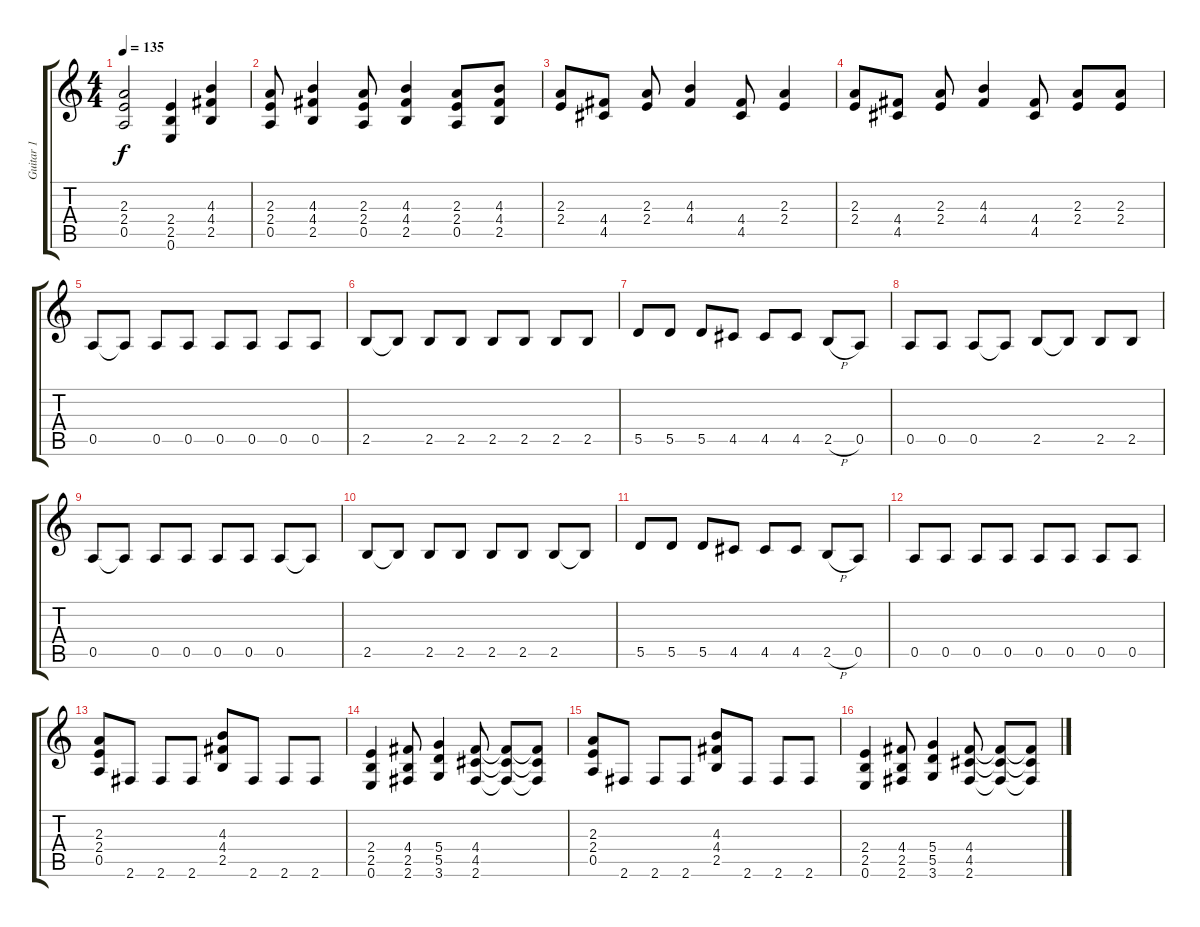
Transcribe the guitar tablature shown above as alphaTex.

\track ("Guitar 1" "Guitar 1") {instrument distortionguitar}
\staff {score tabs}
\tuning (E4 B3 G3 D3 A2 E2) {hide}
\ts (4 4)
\tempo 135
\clef g2
\ks c
(2.3 2.4 0.5).2{dy f} (2.4 2.5 0.6).4 (4.3 4.4 2.5).4 |
(2.3 2.4 0.5).8 (4.3 4.4 2.5).4 (2.3 2.4 0.5).8 (4.3 4.4 2.5).4 (2.3 2.4 0.5).8 (4.3 4.4 2.5).8 |
(2.3 2.4).8 (4.4 4.5).8 (2.3 2.4).8 (4.3 4.4).4 (4.4 4.5).8 (2.3 2.4).4 |
(2.3 2.4).8 (4.4 4.5).8 (2.3 2.4).8 (4.3 4.4).4 (4.4 4.5).8 (2.3 2.4).8 (2.3 2.4).8 |
0.5.8 0.5{t}.8 0.5.8 0.5.8 0.5.8 0.5.8 0.5.8 0.5.8 |
2.5.8 2.5{t}.8 2.5.8 2.5.8 2.5.8 2.5.8 2.5.8 2.5.8 |
5.5.8 5.5.8 5.5.8 4.5.8 4.5.8 4.5.8 2.5{h}.8 0.5.8 |
0.5.8 0.5.8 0.5.8 0.5{t}.8 2.5.8 2.5{t}.8 2.5.8 2.5.8 |
0.5.8 0.5{t}.8 0.5.8 0.5.8 0.5.8 0.5.8 0.5.8 0.5{t}.8 |
2.5.8 2.5{t}.8 2.5.8 2.5.8 2.5.8 2.5.8 2.5.8 2.5{t}.8 |
5.5.8 5.5.8 5.5.8 4.5.8 4.5.8 4.5.8 2.5{h}.8 0.5.8 |
0.5.8 0.5.8 0.5.8 0.5.8 0.5.8 0.5.8 0.5.8 0.5.8 |
(2.3 2.4 0.5).8 2.6.8 2.6.8 2.6.8 (4.3 4.4 2.5).8 2.6.8 2.6.8 2.6.8 |
(2.4 2.5 0.6).4 (4.4 2.5 2.6).8 (5.4 5.5 3.6).4 (4.4 4.5 2.6).8 (4.4{t} 4.5{t} 2.6{t}).8 (4.4{t} 4.5{t} 2.6{t}).8 |
(2.3 2.4 0.5).8 2.6.8 2.6.8 2.6.8 (4.3 4.4 2.5).8 2.6.8 2.6.8 2.6.8 |
(2.4 2.5 0.6).4 (4.4 2.5 2.6).8 (5.4 5.5 3.6).4 (4.4 4.5 2.6).8 (4.4{t} 4.5{t} 2.6{t}).8 (4.4{t} 4.5{t} 2.6{t}).8
